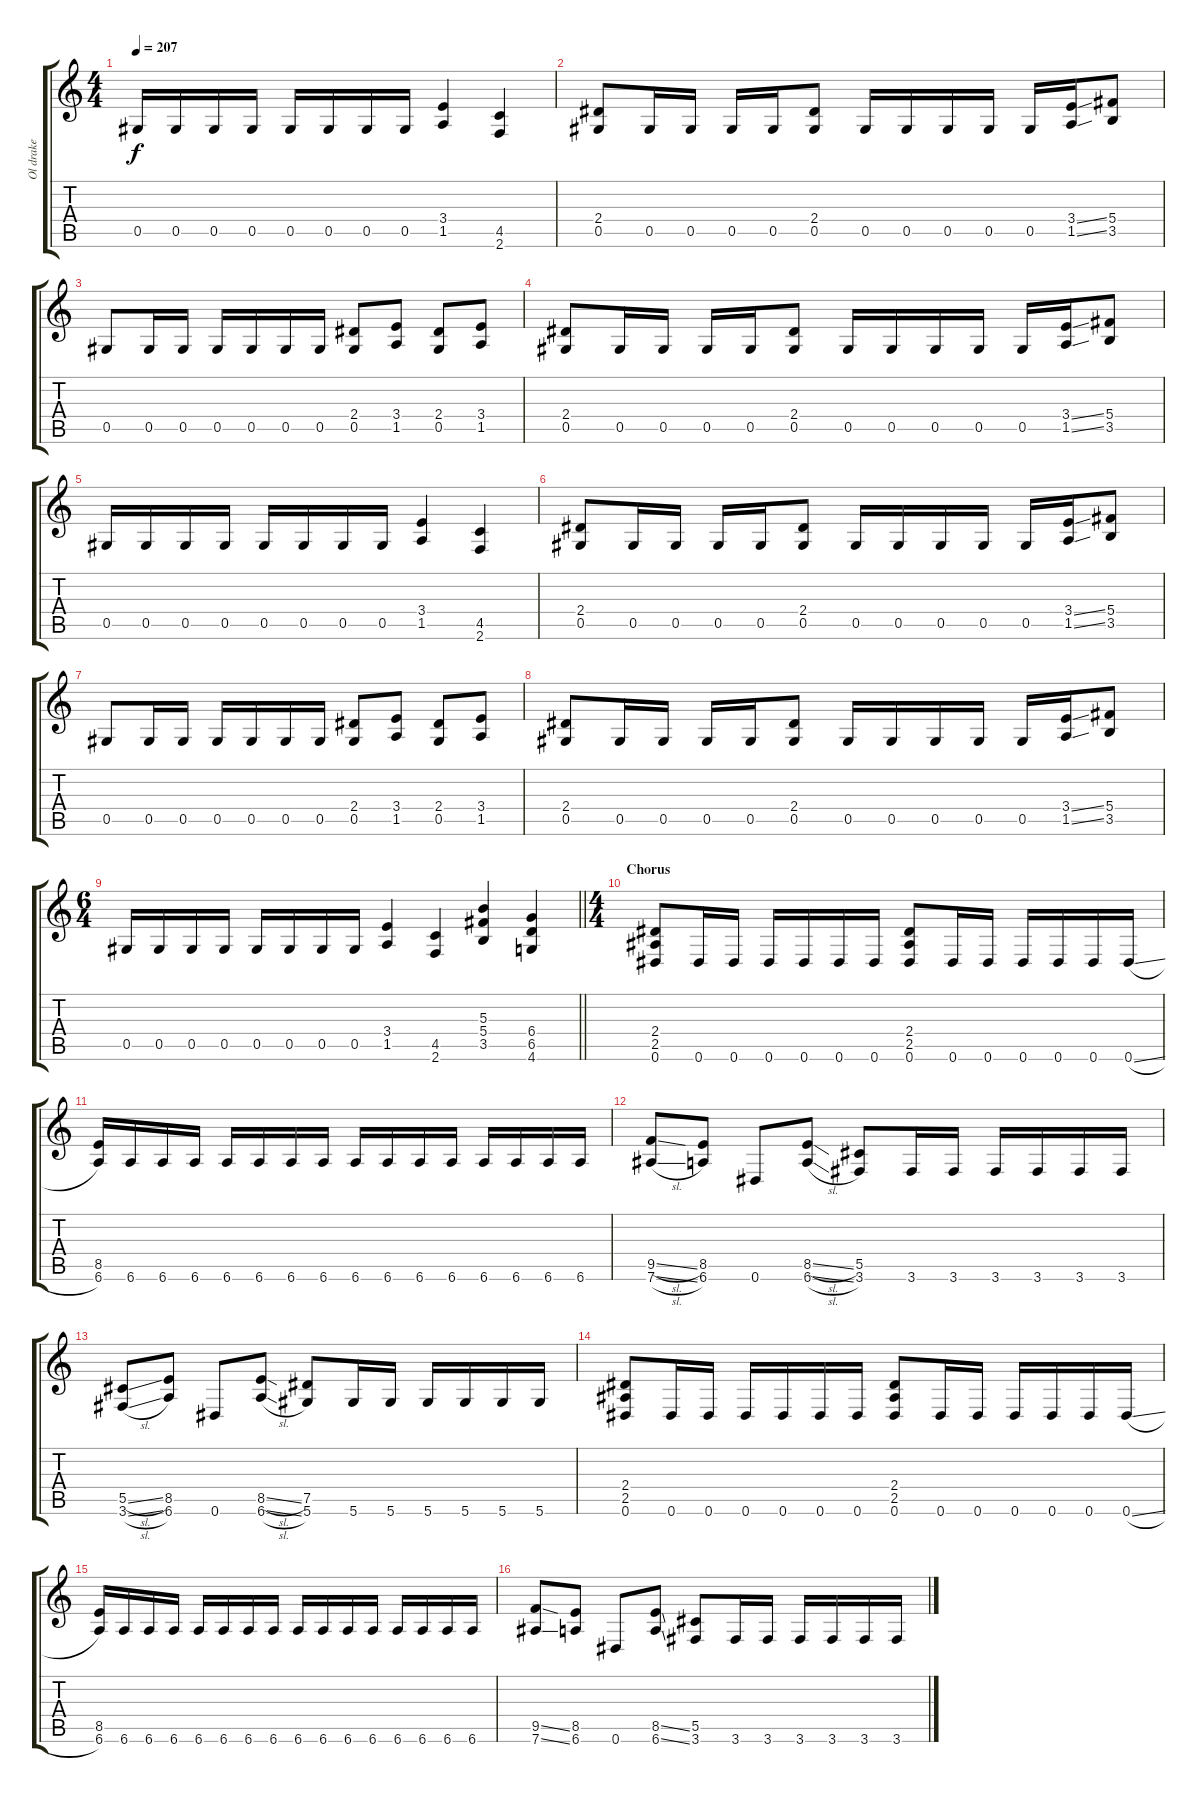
\track ("Ol drake" "Ol drake") {instrument distortionguitar}
\staff {score tabs}
\tuning (Eb4 Bb3 Gb3 Db3 Ab2 Eb2) {hide}
\ts (4 4)
\tempo 207
\clef g2
\ks c
0.5.16{dy f} 0.5.16 0.5.16 0.5.16 0.5.16 0.5.16 0.5.16 0.5.16 (3.4 1.5).4 (4.5 2.6).4 |
(2.4 0.5).8 0.5.16 0.5.16 0.5.16 0.5.16 (2.4 0.5).8 0.5.16 0.5.16 0.5.16 0.5.16 0.5.16 (3.4{ss} 1.5{ss}).16 (5.4 3.5).8 |
0.5.8 0.5.16 0.5.16 0.5.16 0.5.16 0.5.16 0.5.16 (2.4 0.5).8 (3.4 1.5).8 (2.4 0.5).8 (3.4 1.5).8 |
(2.4 0.5).8 0.5.16 0.5.16 0.5.16 0.5.16 (2.4 0.5).8 0.5.16 0.5.16 0.5.16 0.5.16 0.5.16 (3.4{ss} 1.5{ss}).16 (5.4 3.5).8 |
0.5.16 0.5.16 0.5.16 0.5.16 0.5.16 0.5.16 0.5.16 0.5.16 (3.4 1.5).4 (4.5 2.6).4 |
(2.4 0.5).8 0.5.16 0.5.16 0.5.16 0.5.16 (2.4 0.5).8 0.5.16 0.5.16 0.5.16 0.5.16 0.5.16 (3.4{ss} 1.5{ss}).16 (5.4 3.5).8 |
0.5.8 0.5.16 0.5.16 0.5.16 0.5.16 0.5.16 0.5.16 (2.4 0.5).8 (3.4 1.5).8 (2.4 0.5).8 (3.4 1.5).8 |
(2.4 0.5).8 0.5.16 0.5.16 0.5.16 0.5.16 (2.4 0.5).8 0.5.16 0.5.16 0.5.16 0.5.16 0.5.16 (3.4{ss} 1.5{ss}).16 (5.4 3.5).8 |
\ts (6 4)
\barLineRight lightlight
0.5.16 0.5.16 0.5.16 0.5.16 0.5.16 0.5.16 0.5.16 0.5.16 (3.4 1.5).4 (4.5 2.6).4 (5.3 5.4 3.5).4 (6.4 6.5 4.6).4 |
\ts (4 4)
\section ("" "Chorus")
(2.4 2.5 0.6).8 0.6.16 0.6.16 0.6.16 0.6.16 0.6.16 0.6.16 (2.4 2.5 0.6).8 0.6.16 0.6.16 0.6.16 0.6.16 0.6.16 0.6{sl}.16 |
(8.5 6.6).16 6.6.16 6.6.16 6.6.16 6.6.16 6.6.16 6.6.16 6.6.16 6.6.16 6.6.16 6.6.16 6.6.16 6.6.16 6.6.16 6.6.16 6.6.16 |
(9.5{sl} 7.6{sl}).8 (8.5 6.6).8 0.6.8 (8.5{sl} 6.6{sl}).8 (5.5 3.6).8 3.6.16 3.6.16 3.6.16 3.6.16 3.6.16 3.6.16 |
(5.5{sl} 3.6{sl}).8 (8.5 6.6).8 0.6.8 (8.5{sl} 6.6{sl}).8 (7.5 5.6).8 5.6.16 5.6.16 5.6.16 5.6.16 5.6.16 5.6.16 |
(2.4 2.5 0.6).8 0.6.16 0.6.16 0.6.16 0.6.16 0.6.16 0.6.16 (2.4 2.5 0.6).8 0.6.16 0.6.16 0.6.16 0.6.16 0.6.16 0.6{sl}.16 |
(8.5 6.6).16 6.6.16 6.6.16 6.6.16 6.6.16 6.6.16 6.6.16 6.6.16 6.6.16 6.6.16 6.6.16 6.6.16 6.6.16 6.6.16 6.6.16 6.6.16 |
(9.5{ss} 7.6{ss}).8 (8.5 6.6).8 0.6.8 (8.5{ss} 6.6{ss}).8 (5.5 3.6).8 3.6.16 3.6.16 3.6.16 3.6.16 3.6.16 3.6.16
